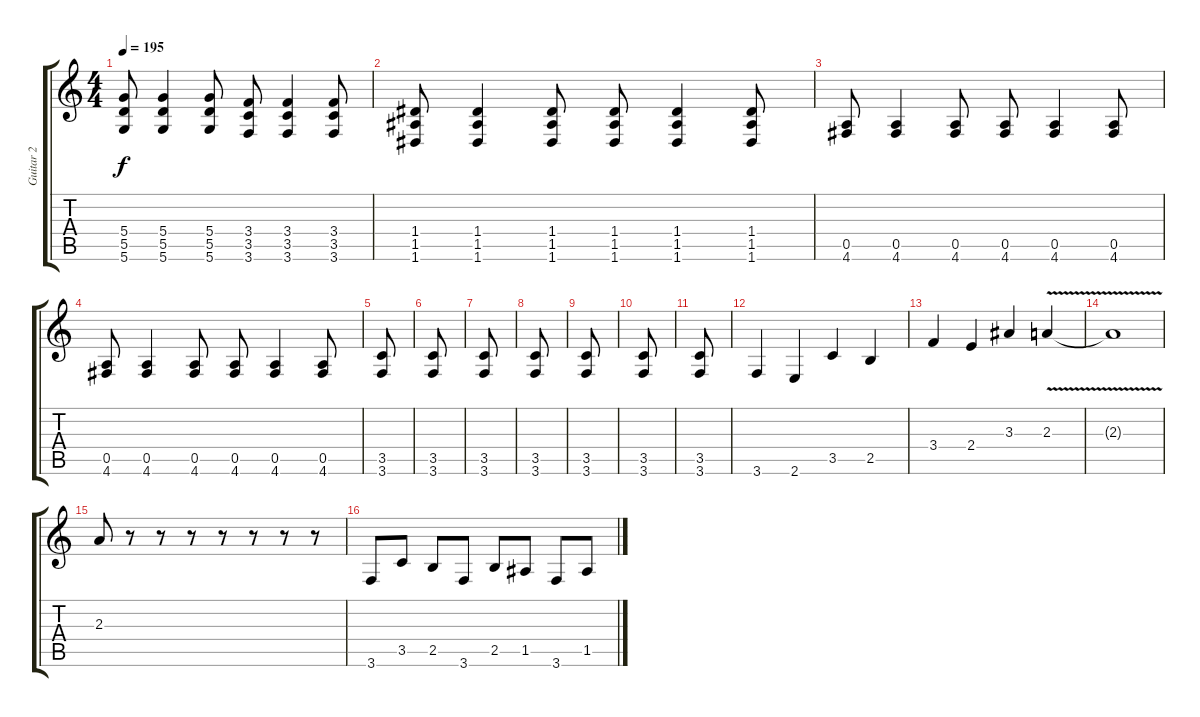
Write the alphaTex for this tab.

\track ("Guitar 2" "Guitar 2") {instrument overdrivenguitar}
\staff {score tabs}
\tuning (E4 B3 G3 D3 A2 D2) {hide}
\ts (4 4)
\tempo 195
\clef g2
\ks c
(5.4 5.5 5.6).8{dy f} (5.4 5.5 5.6).4 (5.4 5.5 5.6).8 (3.4 3.5 3.6).8 (3.4 3.5 3.6).4 (3.4 3.5 3.6).8 |
(1.4 1.5 1.6).8 (1.4 1.5 1.6).4 (1.4 1.5 1.6).8 (1.4 1.5 1.6).8 (1.4 1.5 1.6).4 (1.4 1.5 1.6).8 |
(0.5 4.6).8 (0.5 4.6).4 (0.5 4.6).8 (0.5 4.6).8 (0.5 4.6).4 (0.5 4.6).8 |
(0.5 4.6).8 (0.5 4.6).4 (0.5 4.6).8 (0.5 4.6).8 (0.5 4.6).4 (0.5 4.6).8 |
(3.5 3.6).8 |
(3.5 3.6).8 |
(3.5 3.6).8 |
(3.5 3.6).8 |
(3.5 3.6).8 |
(3.5 3.6).8 |
(3.5 3.6).8 |
3.6.4 2.6.4 3.5.4 2.5.4 |
3.4.4 2.4.4 3.3.4 2.3{v}.4 |
2.3{t}.1 |
2.3.8 r.8 r.8 r.8 r.8 r.8 r.8 r.8 |
3.6.8 3.5.8 2.5.8 3.6.8 2.5.8 1.5.8 3.6.8 1.5.8
